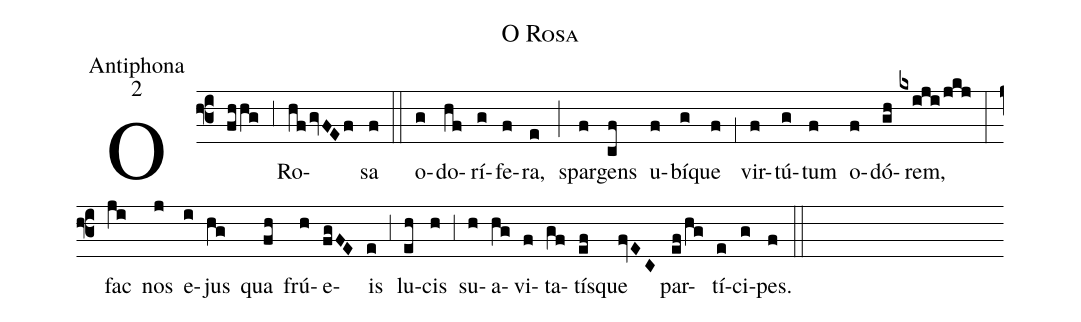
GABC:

name:O Rosa;
office-part:Antiphona;
mode:2;
%%
(f3) O(fhhg) (;3) Ro(hf/gvFEf)sa(f) (::) o(g)do(hf)rí(g)fe(f)ra,(e) (;) spar(f)gens(cf) u(f)bí(g)que(f) (;1) vir(f)tú(g)tum(f) o(f)dó(gh)rem,(kxiji/jkj) (:) fac(ji) nos(j) e(i)jus(hg) qua(fh) frú(h)e(fgFE)is(e) (;3) lu(eh)cis(h) (;3) su(h)a(hg)vi(f)ta(gf)tí(ef)sque(fvEC) par(ef/hg)tí(e)ci(g)pes.(f) (::)
